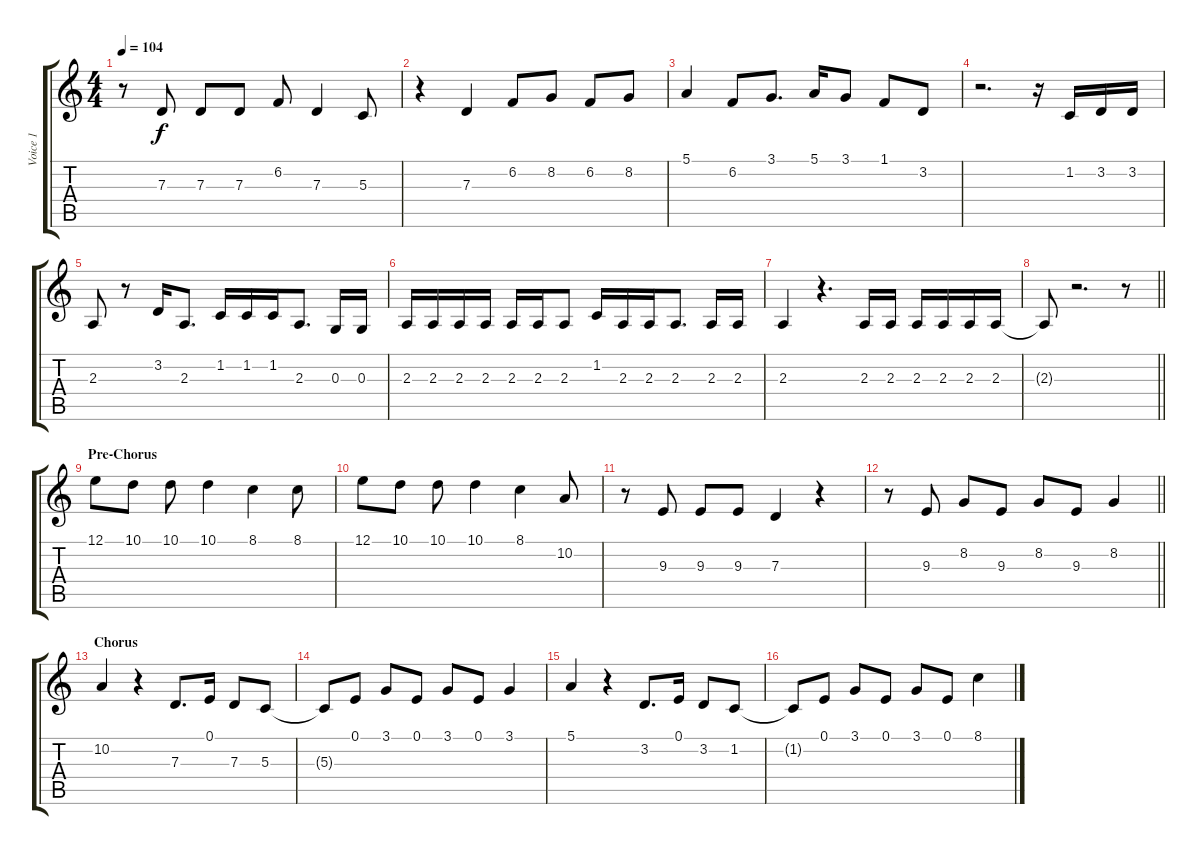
\track ("Voice 1" "Voice 1") {instrument lead2sawtooth}
\staff {score tabs}
\tuning (E4 B3 G3 D3 A2 E2) {hide}
\ts (4 4)
\tempo 104
\clef g2
\ks c
r.8{dy f} 7.3.8 7.3.8 7.3.8 6.2.8 7.3.4 5.3.8 |
r.4 7.3.4 6.2.8 8.2.8 6.2.8 8.2.8 |
5.1.4 6.2.8 3.1.8{d} 5.1.16 3.1.8 1.1.8 3.2.8 |
r.2{d} r.16 1.2.16 3.2.16 3.2.16 |
2.3.8 r.8 3.2.16 2.3.8{d} 1.2.16 1.2.16 1.2.16 2.3.8{d} 0.3.16 0.3.16 |
2.3.16 2.3.16 2.3.16 2.3.16 2.3.16 2.3.16 2.3.8 1.2.16 2.3.16 2.3.16 2.3.8{d} 2.3.16 2.3.16 |
2.3.4 r.4{d} 2.3.16 2.3.16 2.3.16 2.3.16 2.3.16 2.3.16 |
\barLineRight lightlight
2.3{t}.8 r.2{d} r.8 |
\section ("" "Pre-Chorus")
12.1.8 10.1.8 10.1.8 10.1.4 8.1.4 8.1.8 |
12.1.8 10.1.8 10.1.8 10.1.4 8.1.4 10.2.8 |
r.8 9.3.8 9.3.8 9.3.8 7.3.4 r.4 |
\barLineRight lightlight
r.8 9.3.8 8.2.8 9.3.8 8.2.8 9.3.8 8.2.4 |
\section ("" "Chorus")
10.2.4 r.4 7.3.8{d} 0.1.16 7.3.8 5.3.8 |
5.3{t}.8 0.1.8 3.1.8 0.1.8 3.1.8 0.1.8 3.1.4 |
5.1.4 r.4 3.2.8{d} 0.1.16 3.2.8 1.2.8 |
1.2{t}.8 0.1.8 3.1.8 0.1.8 3.1.8 0.1.8 8.1.4
